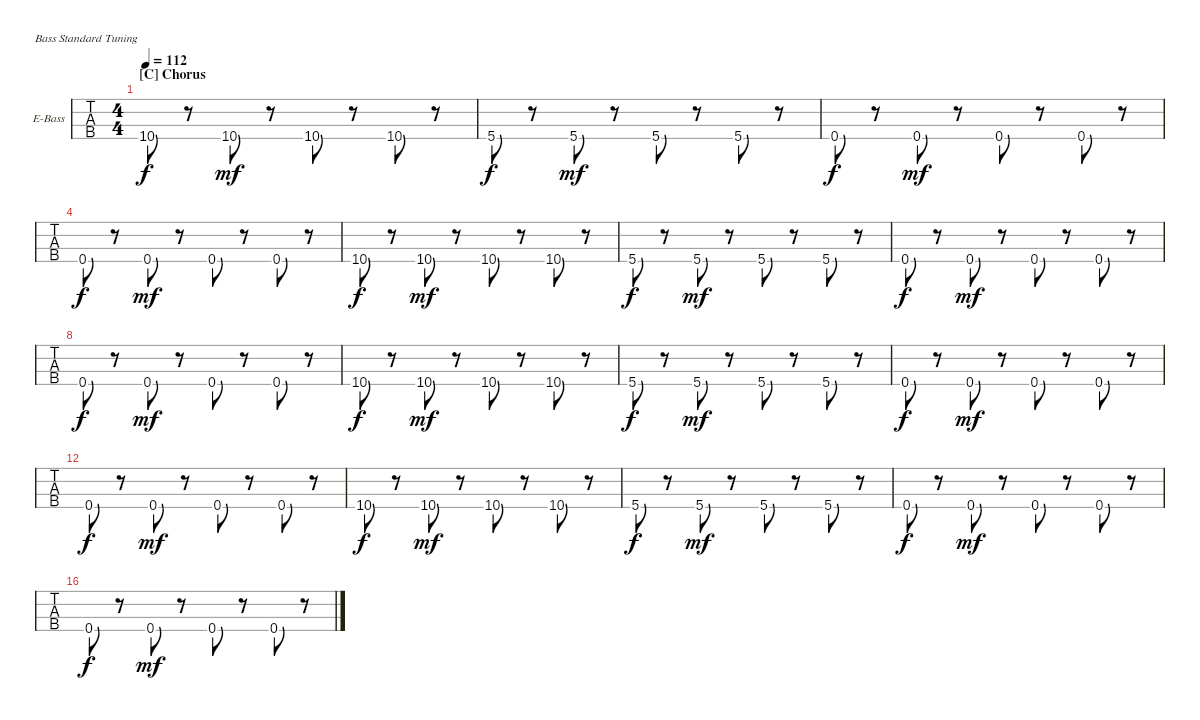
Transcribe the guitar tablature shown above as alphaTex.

\bracketExtendMode nobrackets
\firstSystemTrackNameOrientation horizontal
\otherSystemsTrackNameOrientation horizontal
\defaultBarNumberDisplay FirstOfSystem
\track ("Bass" "E-Bass") {instrument electricbassfinger}
\staff {tabs}
\tuning (G2 D2 A1 E1)
\ts (4 4)
\section ("C" "Chorus")
\tempo 112
\clef f4
\ks c
10.4.8{dy f} r.8 10.4.8{dy mf} r.8 10.4.8 r.8 10.4.8 r.8 |
5.4.8{dy f} r.8 5.4.8{dy mf} r.8 5.4.8 r.8 5.4.8 r.8 |
0.4.8{dy f} r.8 0.4.8{dy mf} r.8 0.4.8 r.8 0.4.8 r.8 |
0.4.8{dy f} r.8 0.4.8{dy mf} r.8 0.4.8 r.8 0.4.8 r.8 |
10.4.8{dy f} r.8 10.4.8{dy mf} r.8 10.4.8 r.8 10.4.8 r.8 |
5.4.8{dy f} r.8 5.4.8{dy mf} r.8 5.4.8 r.8 5.4.8 r.8 |
0.4.8{dy f} r.8 0.4.8{dy mf} r.8 0.4.8 r.8 0.4.8 r.8 |
0.4.8{dy f} r.8 0.4.8{dy mf} r.8 0.4.8 r.8 0.4.8 r.8 |
10.4.8{dy f} r.8 10.4.8{dy mf} r.8 10.4.8 r.8 10.4.8 r.8 |
5.4.8{dy f} r.8 5.4.8{dy mf} r.8 5.4.8 r.8 5.4.8 r.8 |
0.4.8{dy f} r.8 0.4.8{dy mf} r.8 0.4.8 r.8 0.4.8 r.8 |
0.4.8{dy f} r.8 0.4.8{dy mf} r.8 0.4.8 r.8 0.4.8 r.8 |
10.4.8{dy f} r.8 10.4.8{dy mf} r.8 10.4.8 r.8 10.4.8 r.8 |
5.4.8{dy f} r.8 5.4.8{dy mf} r.8 5.4.8 r.8 5.4.8 r.8 |
0.4.8{dy f} r.8 0.4.8{dy mf} r.8 0.4.8 r.8 0.4.8 r.8 |
0.4.8{dy f} r.8 0.4.8{dy mf} r.8 0.4.8 r.8 0.4.8 r.8
